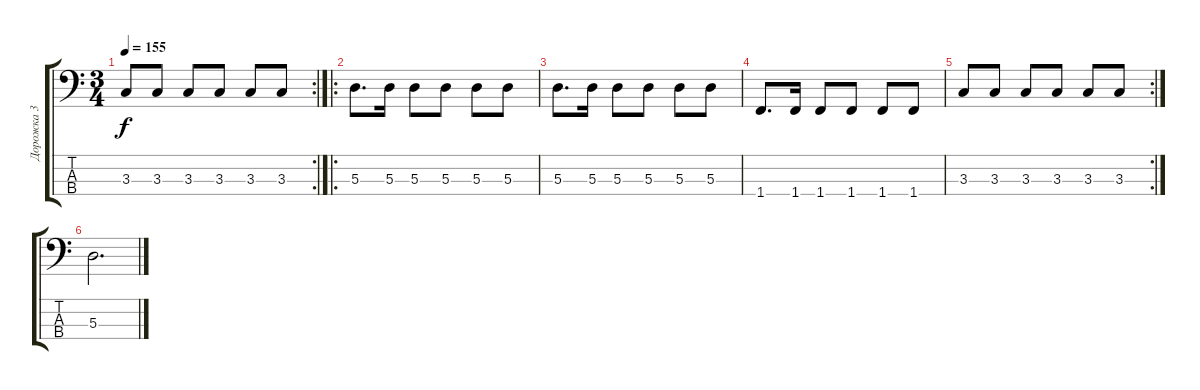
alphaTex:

\track ("Дорожка 3" "Дорожка 3") {instrument electricbassfinger}
\staff {score tabs}
\tuning (G2 D2 A1 E1) {hide}
\rc 2
\ts (3 4)
\tempo 155
\clef f4
\ks c
3.3.8{dy f} 3.3.8 3.3.8 3.3.8 3.3.8 3.3.8 |
\ro
5.3.8{d} 5.3.16 5.3.8 5.3.8 5.3.8 5.3.8 |
5.3.8{d} 5.3.16 5.3.8 5.3.8 5.3.8 5.3.8 |
1.4.8{d} 1.4.16 1.4.8 1.4.8 1.4.8 1.4.8 |
\rc 2
3.3.8 3.3.8 3.3.8 3.3.8 3.3.8 3.3.8 |
5.3.2{d}
